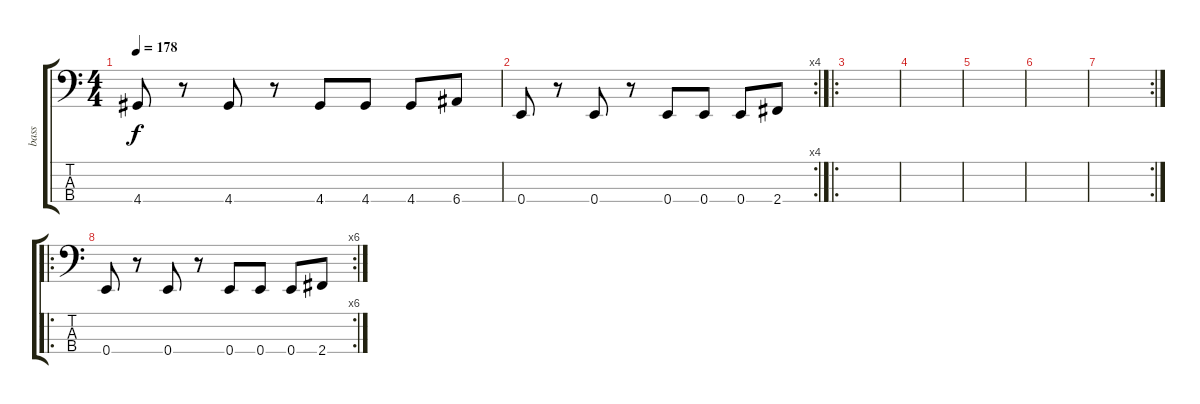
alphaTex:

\track ("bass" "bass") {instrument electricbassfinger}
\staff {score tabs}
\tuning (G2 D2 A1 E1) {hide}
\ts (4 4)
\tempo 178
\clef f4
\ks c
4.4.8{dy f} r.8 4.4.8 r.8 4.4.8 4.4.8 4.4.8 6.4.8 |
\rc 4
0.4.8 r.8 0.4.8 r.8 0.4.8 0.4.8 0.4.8 2.4.8 |
\ro
|
|
|
|
\rc 2
|
\ro
\rc 6
0.4.8 r.8 0.4.8 r.8 0.4.8 0.4.8 0.4.8 2.4.8
